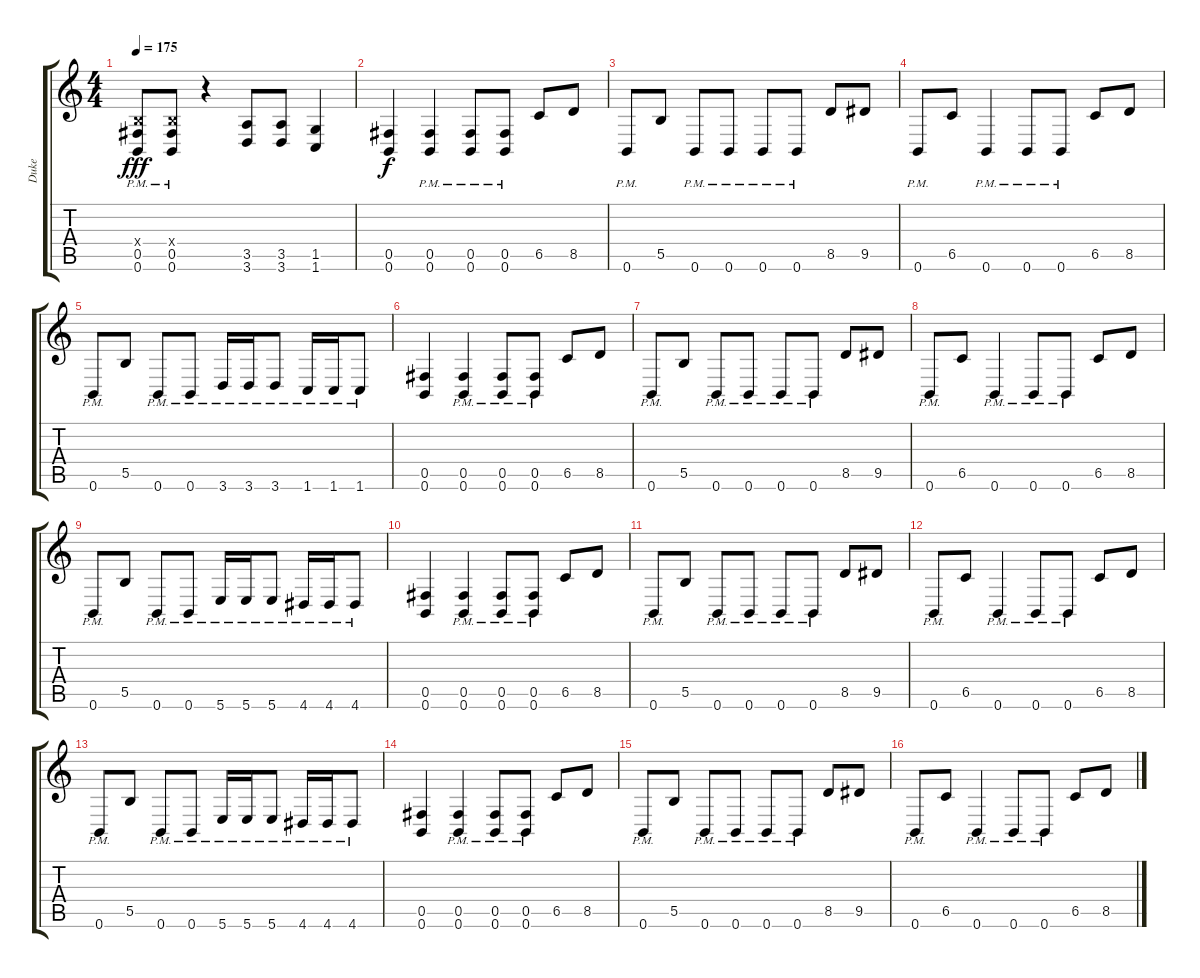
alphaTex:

\track ("Duke" "Duke") {instrument overdrivenguitar}
\staff {score tabs}
\tuning (Db4 Ab3 E3 B2 Gb2 B1) {hide}
\ts (4 4)
\tempo 175
\clef g2
\ks c
(0.4{pm x} 0.5{pm} 0.6{pm}).8{dy fff} (0.4{pm x} 0.5{pm} 0.6{pm}).8 r.4 (3.5 3.6).8 (3.5 3.6).8 (1.5 1.6).4 |
(0.5 0.6).4{dy f} (0.5{pm} 0.6{pm}).4 (0.5{pm} 0.6{pm}).8 (0.5{pm} 0.6{pm}).8 6.5.8 8.5.8 |
0.6{pm}.8 5.5.8 0.6{pm}.8 0.6{pm}.8 0.6{pm}.8 0.6{pm}.8 8.5.8 9.5.8 |
0.6{pm}.8 6.5.8 0.6{pm}.4 0.6{pm}.8 0.6{pm}.8 6.5.8 8.5.8 |
0.6{pm}.8 5.5.8 0.6{pm}.8 0.6{pm}.8 3.6{pm}.16 3.6{pm}.16 3.6{pm}.8 1.6{pm}.16 1.6{pm}.16 1.6{pm}.8 |
(0.5 0.6).4 (0.5{pm} 0.6{pm}).4 (0.5{pm} 0.6{pm}).8 (0.5{pm} 0.6{pm}).8 6.5.8 8.5.8 |
0.6{pm}.8 5.5.8 0.6{pm}.8 0.6{pm}.8 0.6{pm}.8 0.6{pm}.8 8.5.8 9.5.8 |
0.6{pm}.8 6.5.8 0.6{pm}.4 0.6{pm}.8 0.6{pm}.8 6.5.8 8.5.8 |
0.6{pm}.8 5.5.8 0.6{pm}.8 0.6{pm}.8 5.6{pm}.16 5.6{pm}.16 5.6{pm}.8 4.6{pm}.16 4.6{pm}.16 4.6{pm}.8 |
(0.5 0.6).4 (0.5{pm} 0.6{pm}).4 (0.5{pm} 0.6{pm}).8 (0.5{pm} 0.6{pm}).8 6.5.8 8.5.8 |
0.6{pm}.8 5.5.8 0.6{pm}.8 0.6{pm}.8 0.6{pm}.8 0.6{pm}.8 8.5.8 9.5.8 |
0.6{pm}.8 6.5.8 0.6{pm}.4 0.6{pm}.8 0.6{pm}.8 6.5.8 8.5.8 |
0.6{pm}.8 5.5.8 0.6{pm}.8 0.6{pm}.8 5.6{pm}.16 5.6{pm}.16 5.6{pm}.8 4.6{pm}.16 4.6{pm}.16 4.6{pm}.8 |
(0.5 0.6).4 (0.5{pm} 0.6{pm}).4 (0.5{pm} 0.6{pm}).8 (0.5{pm} 0.6{pm}).8 6.5.8 8.5.8 |
0.6{pm}.8 5.5.8 0.6{pm}.8 0.6{pm}.8 0.6{pm}.8 0.6{pm}.8 8.5.8 9.5.8 |
0.6{pm}.8 6.5.8 0.6{pm}.4 0.6{pm}.8 0.6{pm}.8 6.5.8 8.5.8
